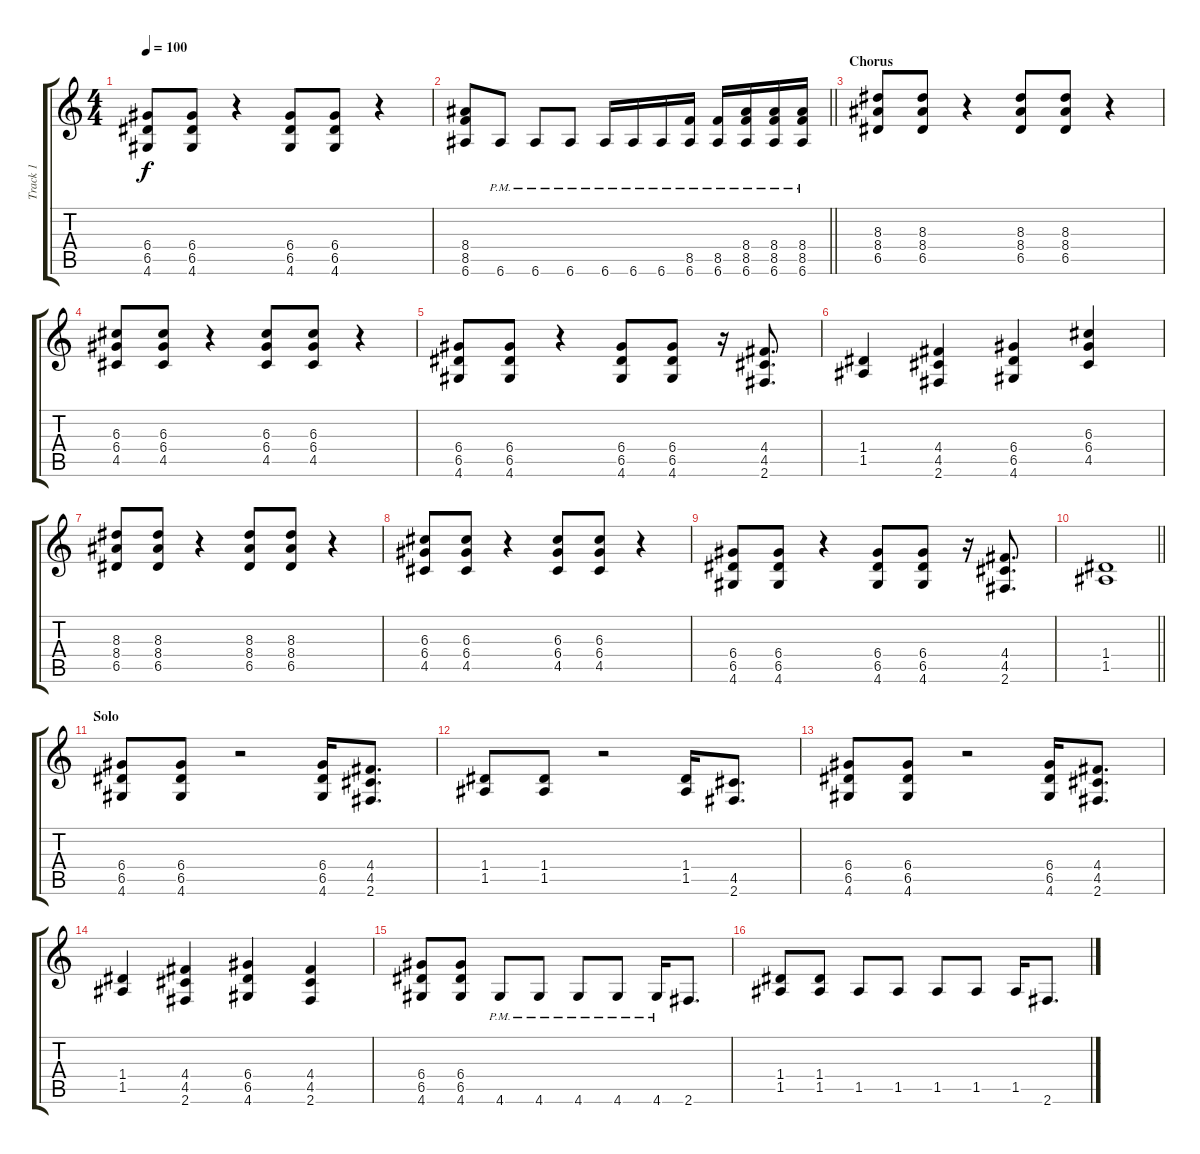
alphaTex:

\track ("Track 1" "Track 1") {instrument distortionguitar}
\staff {score tabs}
\tuning (E4 B3 G3 D3 A2 E2) {hide}
\ts (4 4)
\tempo 100
\clef g2
\ks c
(6.4 6.5 4.6).8{dy f} (6.4 6.5 4.6).8 r.4 (6.4 6.5 4.6).8 (6.4 6.5 4.6).8 r.4 |
\barLineRight lightlight
(8.4 8.5 6.6).8 6.6{pm}.8 6.6{pm}.8 6.6{pm}.8 6.6{pm}.16 6.6{pm}.16 6.6{pm}.16 (8.5{pm} 6.6{pm}).16 (8.5{pm} 6.6{pm}).16 (8.4{pm} 8.5{pm} 6.6{pm}).16 (8.4{pm} 8.5{pm} 6.6{pm}).16 (8.4{pm} 8.5{pm} 6.6{pm}).16 |
\section ("" "Chorus")
(8.3 8.4 6.5).8 (8.3 8.4 6.5).8 r.4 (8.3 8.4 6.5).8 (8.3 8.4 6.5).8 r.4 |
(6.3 6.4 4.5).8 (6.3 6.4 4.5).8 r.4 (6.3 6.4 4.5).8 (6.3 6.4 4.5).8 r.4 |
(6.4 6.5 4.6).8 (6.4 6.5 4.6).8 r.4 (6.4 6.5 4.6).8 (6.4 6.5 4.6).8 r.16 (4.4 4.5 2.6).8{d} |
(1.4 1.5).4 (4.4 4.5 2.6).4 (6.4 6.5 4.6).4 (6.3 6.4 4.5).4 |
(8.3 8.4 6.5).8 (8.3 8.4 6.5).8 r.4 (8.3 8.4 6.5).8 (8.3 8.4 6.5).8 r.4 |
(6.3 6.4 4.5).8 (6.3 6.4 4.5).8 r.4 (6.3 6.4 4.5).8 (6.3 6.4 4.5).8 r.4 |
(6.4 6.5 4.6).8 (6.4 6.5 4.6).8 r.4 (6.4 6.5 4.6).8 (6.4 6.5 4.6).8 r.16 (4.4 4.5 2.6).8{d} |
\barLineRight lightlight
(1.4 1.5).1 |
\section ("" "Solo")
(6.4 6.5 4.6).8 (6.4 6.5 4.6).8 r.2 (6.4 6.5 4.6).16 (4.4 4.5 2.6).8{d} |
(1.4 1.5).8 (1.4 1.5).8 r.2 (1.4 1.5).16 (4.5 2.6).8{d} |
(6.4 6.5 4.6).8 (6.4 6.5 4.6).8 r.2 (6.4 6.5 4.6).16 (4.4 4.5 2.6).8{d} |
(1.4 1.5).4 (4.4 4.5 2.6).4 (6.4 6.5 4.6).4 (4.4 4.5 2.6).4 |
(6.4 6.5 4.6).8 (6.4 6.5 4.6).8 4.6{pm}.8 4.6{pm}.8 4.6{pm}.8 4.6{pm}.8 4.6{pm}.16 2.6.8{d} |
(1.4 1.5).8 (1.4 1.5).8 1.5.8 1.5.8 1.5.8 1.5.8 1.5.16 2.6.8{d}
